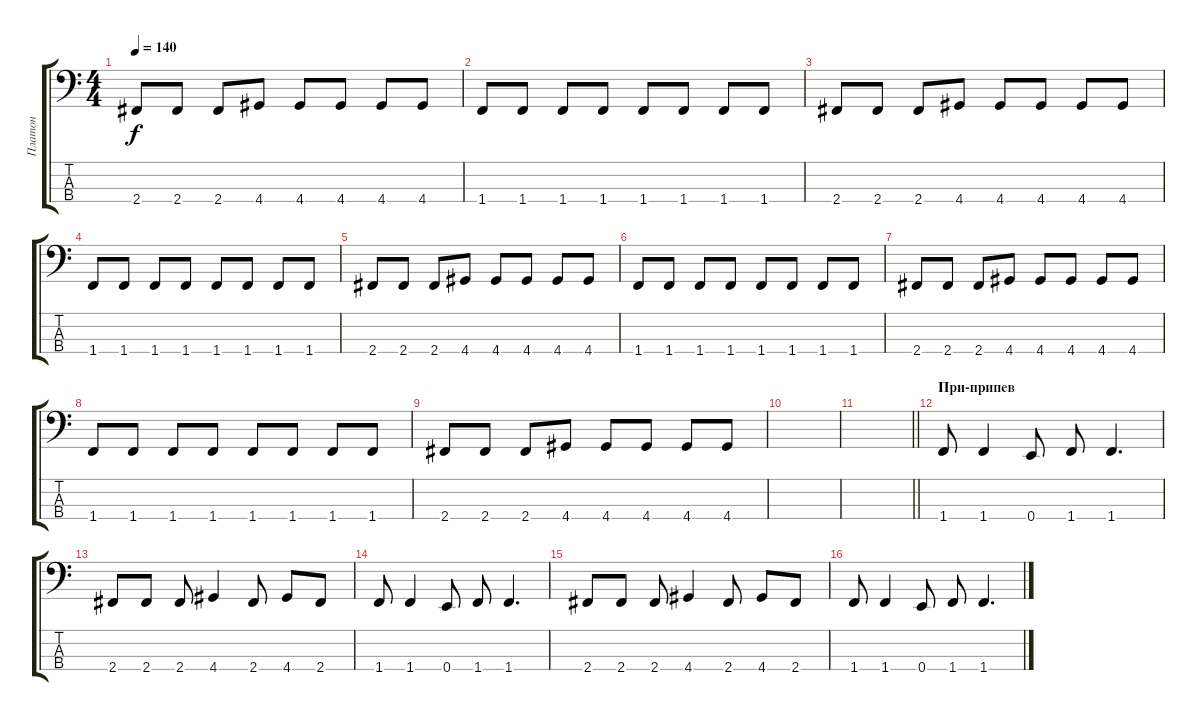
\track ("Платон" "Платон") {instrument electricbassfinger}
\staff {score tabs}
\tuning (G2 D2 A1 E1) {hide}
\ts (4 4)
\tempo 140
\clef f4
\ks c
2.4.8{dy f} 2.4.8 2.4.8 4.4.8 4.4.8 4.4.8 4.4.8 4.4.8 |
1.4.8 1.4.8 1.4.8 1.4.8 1.4.8 1.4.8 1.4.8 1.4.8 |
2.4.8 2.4.8 2.4.8 4.4.8 4.4.8 4.4.8 4.4.8 4.4.8 |
1.4.8 1.4.8 1.4.8 1.4.8 1.4.8 1.4.8 1.4.8 1.4.8 |
2.4.8 2.4.8 2.4.8 4.4.8 4.4.8 4.4.8 4.4.8 4.4.8 |
1.4.8 1.4.8 1.4.8 1.4.8 1.4.8 1.4.8 1.4.8 1.4.8 |
2.4.8 2.4.8 2.4.8 4.4.8 4.4.8 4.4.8 4.4.8 4.4.8 |
1.4.8 1.4.8 1.4.8 1.4.8 1.4.8 1.4.8 1.4.8 1.4.8 |
2.4.8 2.4.8 2.4.8 4.4.8 4.4.8 4.4.8 4.4.8 4.4.8 |
|
\barLineRight lightlight
|
\section ("" "При-припев")
1.4.8 1.4.4 0.4.8 1.4.8 1.4.4{d} |
2.4.8 2.4.8 2.4.8 4.4.4 2.4.8 4.4.8 2.4.8 |
1.4.8 1.4.4 0.4.8 1.4.8 1.4.4{d} |
2.4.8 2.4.8 2.4.8 4.4.4 2.4.8 4.4.8 2.4.8 |
1.4.8 1.4.4 0.4.8 1.4.8 1.4.4{d}
